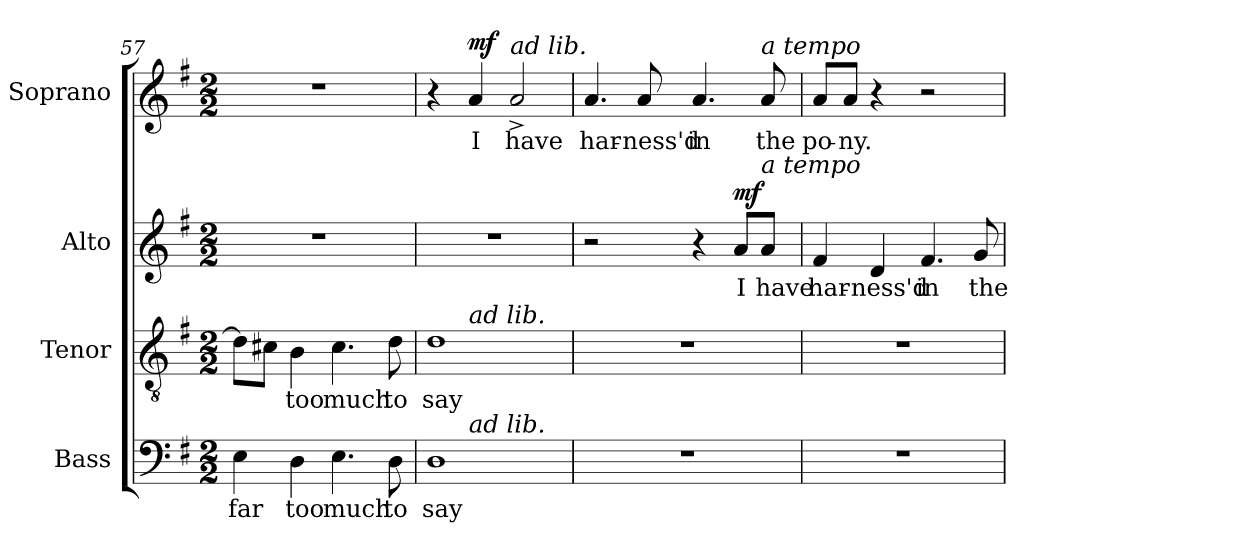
**kern	**text	**kern	**text	**kern	**text	**dynam	**kern	**text	**dynam
*part4	*part4	*part3	*part3	*part2	*part2	*part2	*part1	*part1	*part1
*staff4	*staff4	*staff3	*staff3	*staff2	*staff2	*staff2	*staff1	*staff1	*staff1
*I"Bass	*	*I"Tenor	*	*I"Alto	*	*	*I"Soprano	*	*
*I'B.	*	*I'T.	*	*I'A.	*	*	*I'S.	*	*
!!LO:LB:g=z
*clefF4	*	*clefGv2	*	*clefG2	*	*	*clefG2	*	*
*	*	*ITrd7c12	*	*	*	*	*	*	*
*k[f#]	*	*k[f#]	*	*k[f#]	*	*	*k[f#]	*	*
*G:	*	*G:	*	*G:	*	*	*G:	*	*
*M2/2	*	*M2/2	*	*M2/2	*	*	*M2/2	*	*
=57	=57	=57	=57	=57	=57	=57	=57	=57	=57
!	!LO:LY:b:color=#000000	!	!	!	!	!	!	!	!
4Ei\	far	8Di\L]	.	1r	.	.	1r	.	.
.	.	8C#Xi\J	.	.	.	.	.	.	.
!	!LO:LY:b:color=#000000	!	!	!	!	!	!	!	!
!	!	!	!LO:LY:b:color=#000000	!	!	!	!	!	!
4Di\	too	4BBi\	too	.	.	.	.	.	.
!	!LO:LY:b:color=#000000	!	!	!	!	!	!	!	!
!	!	!	!LO:LY:b:color=#000000	!	!	!	!	!	!
4.Ei\	much	4.C#i\	much	.	.	.	.	.	.
!	!LO:LY:b:color=#000000	!	!	!	!	!	!	!	!
!	!	!	!LO:LY:b:color=#000000	!	!	!	!	!	!
8Di\	to	8Di\	to	.	.	.	.	.	.
=58	=58	=58	=58	=58	=58	=58	=58	=58	=58
!	!LO:LY:b:color=#000000	!	!	!	!	!	!	!	!
!	!	!	!LO:LY:b:color=#000000	!	!	!	!	!	!
*^	*	*^	*	*	*	*	*	*	*
1Di	4ryy	say	1Di	4ryy	say	1r	.	.	4r	.	.
!	!	!	!	!LO:TX:a:i:t=ad lib.	!	!	!	!	!	!	!
!	!LO:TX:a:i:t=ad lib.	!	!	!	!	!	!	!	!	!	!
!	!	!	!	!	!	!	!	!	!	!LO:LY:b:color=#000000	!
.	2.ryy	.	.	2.ryy	.	.	.	.	4ai/	I	mf
!	!	!	!	!	!	!	!	!	!LO:TX:a:i:t=ad lib.	!	!
!	!	!	!	!	!	!	!	!	!	!LO:LY:b:color=#000000	!
.	.	.	.	.	.	.	.	.	2a^i/	have	.
*v	*v	*	*	*	*	*	*	*	*	*	*
*	*	*v	*v	*	*	*	*	*	*	*
=59	=59	=59	=59	=59	=59	=59	=59	=59	=59
*^	*	*^	*	*	*	*	*	*	*
!	!	!	!	!	!	!	!	!	!	!LO:LY:b:color=#000000	!
*v	*v	*	*	*	*	*	*	*	*	*	*
*	*	*v	*v	*	*	*	*	*	*	*
1r	.	1r	.	2r	.	.	4.ai/	har-	.
!	!	!	!	!	!	!	!	!LO:LY:b:color=#000000	!
.	.	.	.	.	.	.	8ai/	-ness'd	.
!	!	!	!	!	!	!	!	!LO:LY:b:color=#000000	!
.	.	.	.	4r	.	.	4.ai/	in	.
!	!	!	!	!	!LO:LY:b:color=#000000	!	!	!	!
.	.	.	.	8ai/L	I	mf	.	.	.
!	!	!	!	!	!LO:LY:b:color=#000000	!	!	!	!
!	!	!	!	!	!	!	!LO:TX:a:i:t=a tempo	!	!
!	!	!	!	!LO:TX:a:i:t=a tempo	!	!	!	!	!
!	!	!	!	!	!	!	!	!LO:LY:b:color=#000000	!
.	.	.	.	8ai/J	have	.	8ai/	the	.
=60	=60	=60	=60	=60	=60	=60	=60	=60	=60
!	!	!	!	!	!LO:LY:b:color=#000000	!	!	!	!
!	!	!	!	!	!	!	!	!LO:LY:b:color=#000000	!
1r	.	1r	.	4f#i/	har-	.	8ai/L	po-	.
!	!	!	!	!	!	!	!	!LO:LY:b:color=#000000	!
.	.	.	.	.	.	.	8ai/J	-ny.	.
!	!	!	!	!	!LO:LY:b:color=#000000	!	!	!	!
.	.	.	.	4di/	-ness'd	.	4r	.	.
!	!	!	!	!	!LO:LY:b:color=#000000	!	!	!	!
.	.	.	.	4.f#i/	in	.	2r	.	.
!	!	!	!	!	!LO:LY:b:color=#000000	!	!	!	!
.	.	.	.	8gi/	the	.	.	.	.
=	=	=	=	=	=	=	=	=	=
*-	*-	*-	*-	*-	*-	*-	*-	*-	*-
